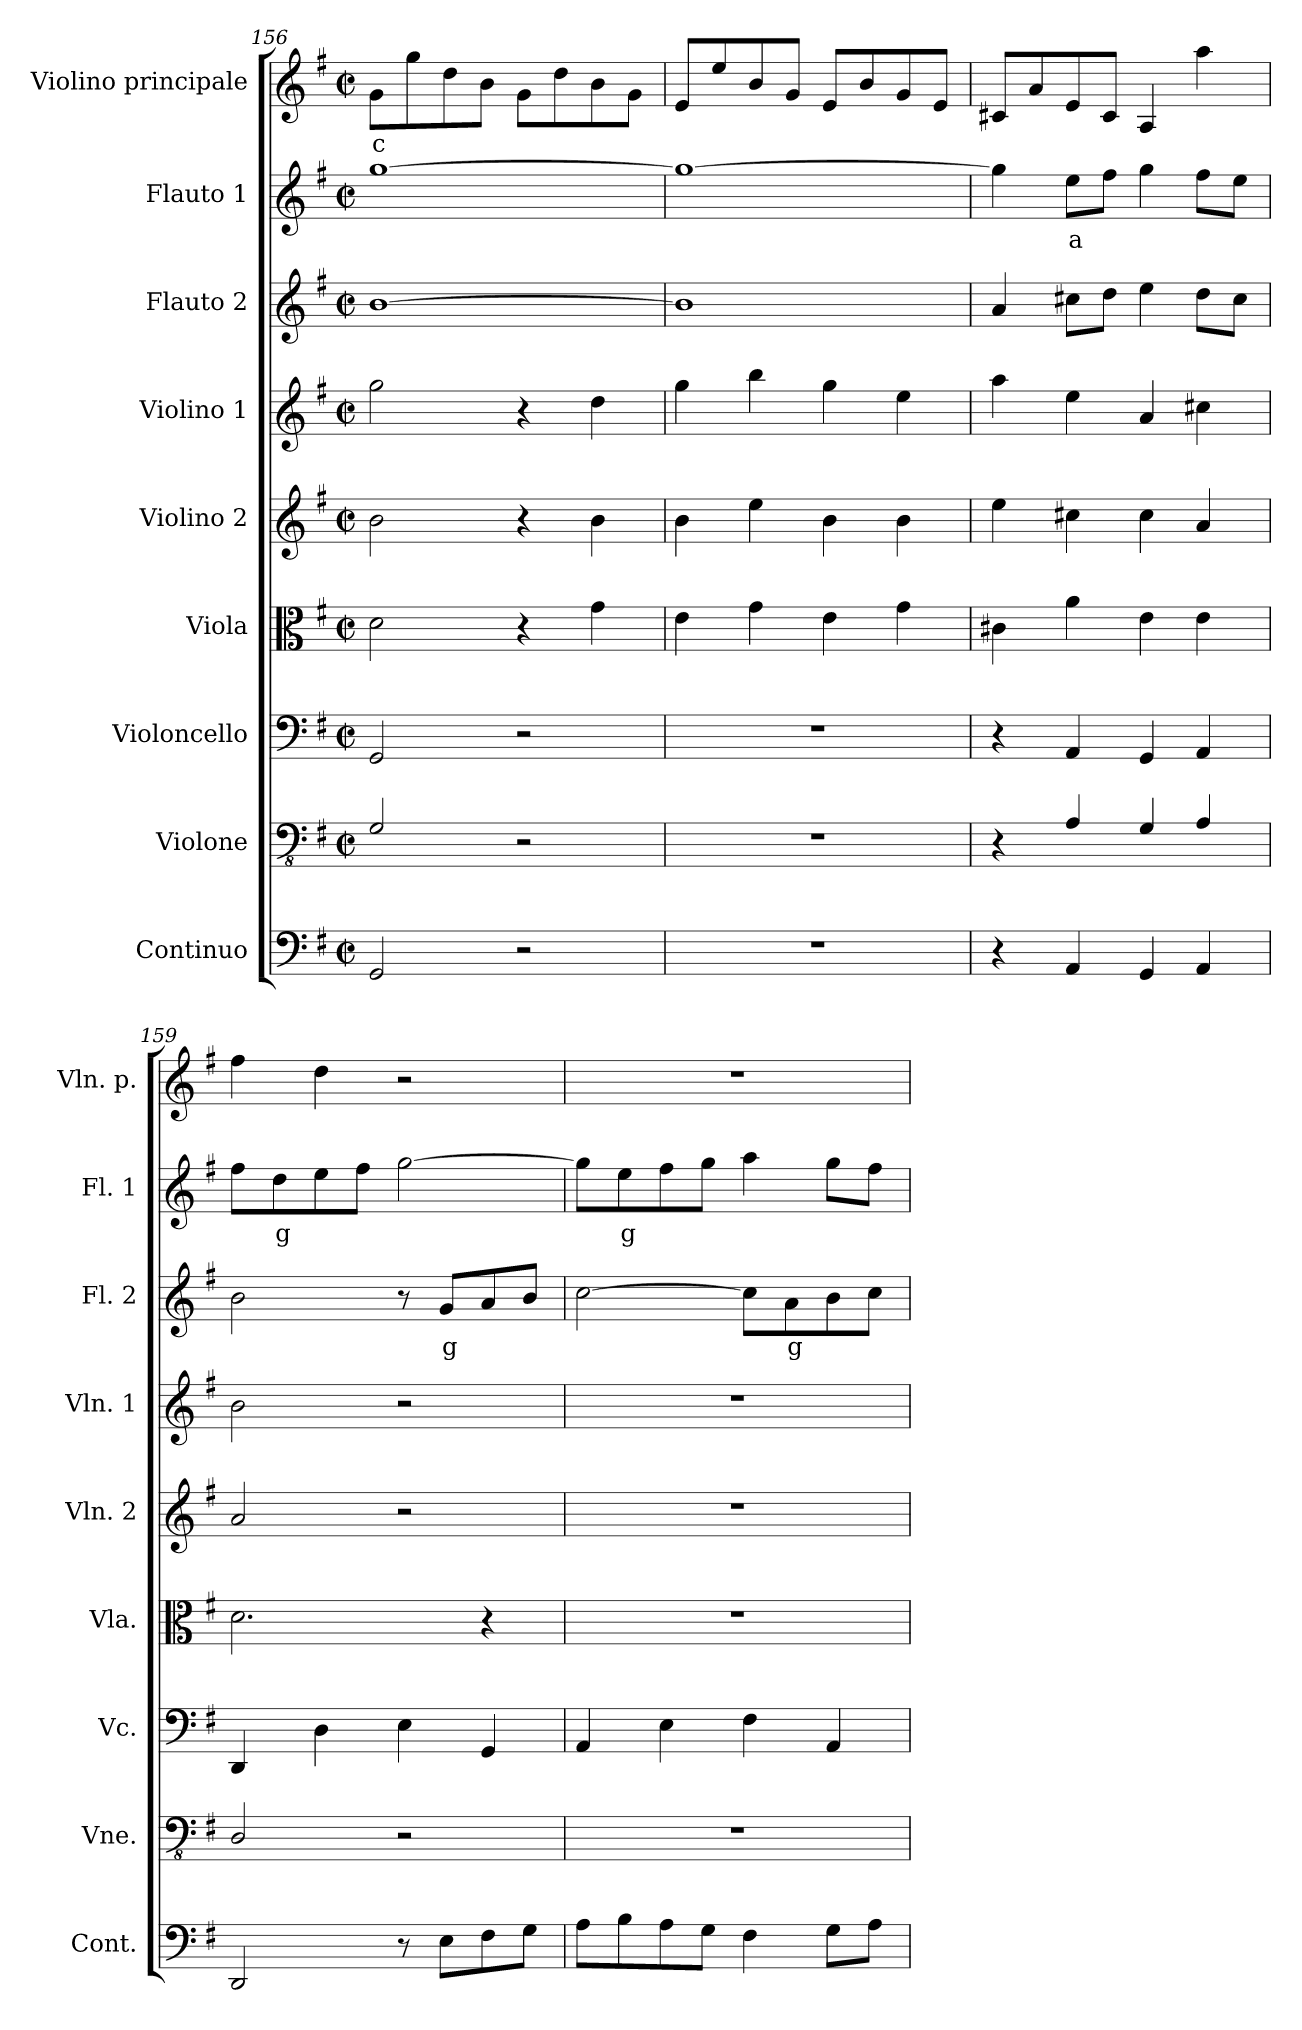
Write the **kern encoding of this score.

**kern	**kern	**kern	**kern	**kern	**kern	**kern	**text	**kern	**text	**kern	**text
*part9	*part8	*part7	*part6	*part5	*part4	*part3	*part3	*part2	*part2	*part1	*part1
*staff9	*staff8	*staff7	*staff6	*staff5	*staff4	*staff3	*staff3	*staff2	*staff2	*staff1	*staff1
*I"Continuo	*I"Violone	*I"Violoncello	*I"Viola	*I"Violino 2	*I"Violino 1	*I"Flauto 2	*	*I"Flauto 1	*	*I"Violino principale	*
*I'Cont.	*I'Vne.	*I'Vc.	*I'Vla.	*I'Vln. 2	*I'Vln. 1	*I'Fl. 2	*	*I'Fl. 1	*	*I'Vln. p.	*
*clefF4	*clefFv4	*clefF4	*clefC3	*clefG2	*clefG2	*clefG2	*	*clefG2	*	*clefG2	*
*	*ITrd7c12	*	*	*	*	*	*	*	*	*	*
*k[f#]	*k[f#]	*k[f#]	*k[f#]	*k[f#]	*k[f#]	*k[f#]	*	*k[f#]	*	*k[f#]	*
*M2/2	*M2/2	*M2/2	*M2/2	*M2/2	*M2/2	*M2/2	*	*M2/2	*	*M2/2	*
*met(c|)	*met(c|)	*met(c|)	*met(c|)	*met(c|)	*met(c|)	*met(c|)	*	*met(c|)	*	*met(c|)	*
=156	=156	=156	=156	=156	=156	=156	=156	=156	=156	=156	=156
!	!	!	!	!	!	!	!	!	!	!	!LO:LY:color=#FF0000
2GG/	2GGG/	2GG/	2d\	2b\	2gg\	[1b	.	[1gg	.	8g\L	c
.	.	.	.	.	.	.	.	.	.	8gg\	.
.	.	.	.	.	.	.	.	.	.	8dd\	.
.	.	.	.	.	.	.	.	.	.	8b\J	.
2r	2r	2r	4r	4r	4r	.	.	.	.	8g\L	.
.	.	.	.	.	.	.	.	.	.	8dd\	.
.	.	.	4g\	4b\	4dd\	.	.	.	.	8b\	.
.	.	.	.	.	.	.	.	.	.	8g\J	.
=157	=157	=157	=157	=157	=157	=157	=157	=157	=157	=157	=157
1r	1r	1r	4e\	4b\	4gg\	1b]	.	1gg_	.	8e/L	.
.	.	.	.	.	.	.	.	.	.	8ee/	.
.	.	.	4g\	4ee\	4bb\	.	.	.	.	8b/	.
.	.	.	.	.	.	.	.	.	.	8g/J	.
.	.	.	4e\	4b\	4gg\	.	.	.	.	8e/L	.
.	.	.	.	.	.	.	.	.	.	8b/	.
.	.	.	4g\	4b\	4ee\	.	.	.	.	8g/	.
.	.	.	.	.	.	.	.	.	.	8e/J	.
=158	=158	=158	=158	=158	=158	=158	=158	=158	=158	=158	=158
4r	4r	4r	4c#X\	4ee\	4aa\	4a/	.	4gg\]	.	8c#X/L	.
.	.	.	.	.	.	.	.	.	.	8a/	.
!	!	!	!	!	!	!	!	!	!LO:LY:color=#FF0000	!	!
4AA/	4AAA/	4AA/	4a\	4cc#X\	4ee\	8cc#X\L	.	8ee\L	a	8e/	.
.	.	.	.	.	.	8dd\J	.	8ff#\J	.	8c#/J	.
4GG/	4GGG/	4GG/	4e\	4cc#\	4a/	4ee\	.	4gg\	.	4A/	.
4AA/	4AAA/	4AA/	4e\	4a/	4cc#X\	8dd\L	.	8ff#\L	.	4aa\	.
.	.	.	.	.	.	8cc#\J	.	8ee\J	.	.	.
=159	=159	=159	=159	=159	=159	=159	=159	=159	=159	=159	=159
2DD/	2DDD/	4DD/	2.d\	2a/	2b\	2b\	.	8ff#\L	.	4ff#\	.
!	!	!	!	!	!	!	!	!	!LO:LY:color=#FF0000	!	!
.	.	.	.	.	.	.	.	8dd\	g	.	.
.	.	4D\	.	.	.	.	.	8ee\	.	4dd\	.
.	.	.	.	.	.	.	.	8ff#\J	.	.	.
8r	2r	4E\	.	2r	2r	8r	.	[2gg\	.	2r	.
!	!	!	!	!	!	!	!LO:LY:color=#FF0000	!	!	!	!
8E\L	.	.	.	.	.	8g/L	g	.	.	.	.
8F#\	.	4GG/	4r	.	.	8a/	.	.	.	.	.
8G\J	.	.	.	.	.	8b/J	.	.	.	.	.
=160	=160	=160	=160	=160	=160	=160	=160	=160	=160	=160	=160
8A\L	1r	4AA/	1r	1r	1r	[2cc\	.	8gg\L]	.	1r	.
!	!	!	!	!	!	!	!	!	!LO:LY:color=#FF0000	!	!
8B\	.	.	.	.	.	.	.	8ee\	g	.	.
8A\	.	4E\	.	.	.	.	.	8ff#\	.	.	.
8G\J	.	.	.	.	.	.	.	8gg\J	.	.	.
4F#\	.	4F#\	.	.	.	8cc\L]	.	4aa\	.	.	.
!	!	!	!	!	!	!	!LO:LY:color=#FF0000	!	!	!	!
.	.	.	.	.	.	8a\	g	.	.	.	.
8G\L	.	4AA/	.	.	.	8b\	.	8gg\L	.	.	.
8A\J	.	.	.	.	.	8cc\J	.	8ff#\J	.	.	.
=	=	=	=	=	=	=	=	=	=	=	=
*-	*-	*-	*-	*-	*-	*-	*-	*-	*-	*-	*-
